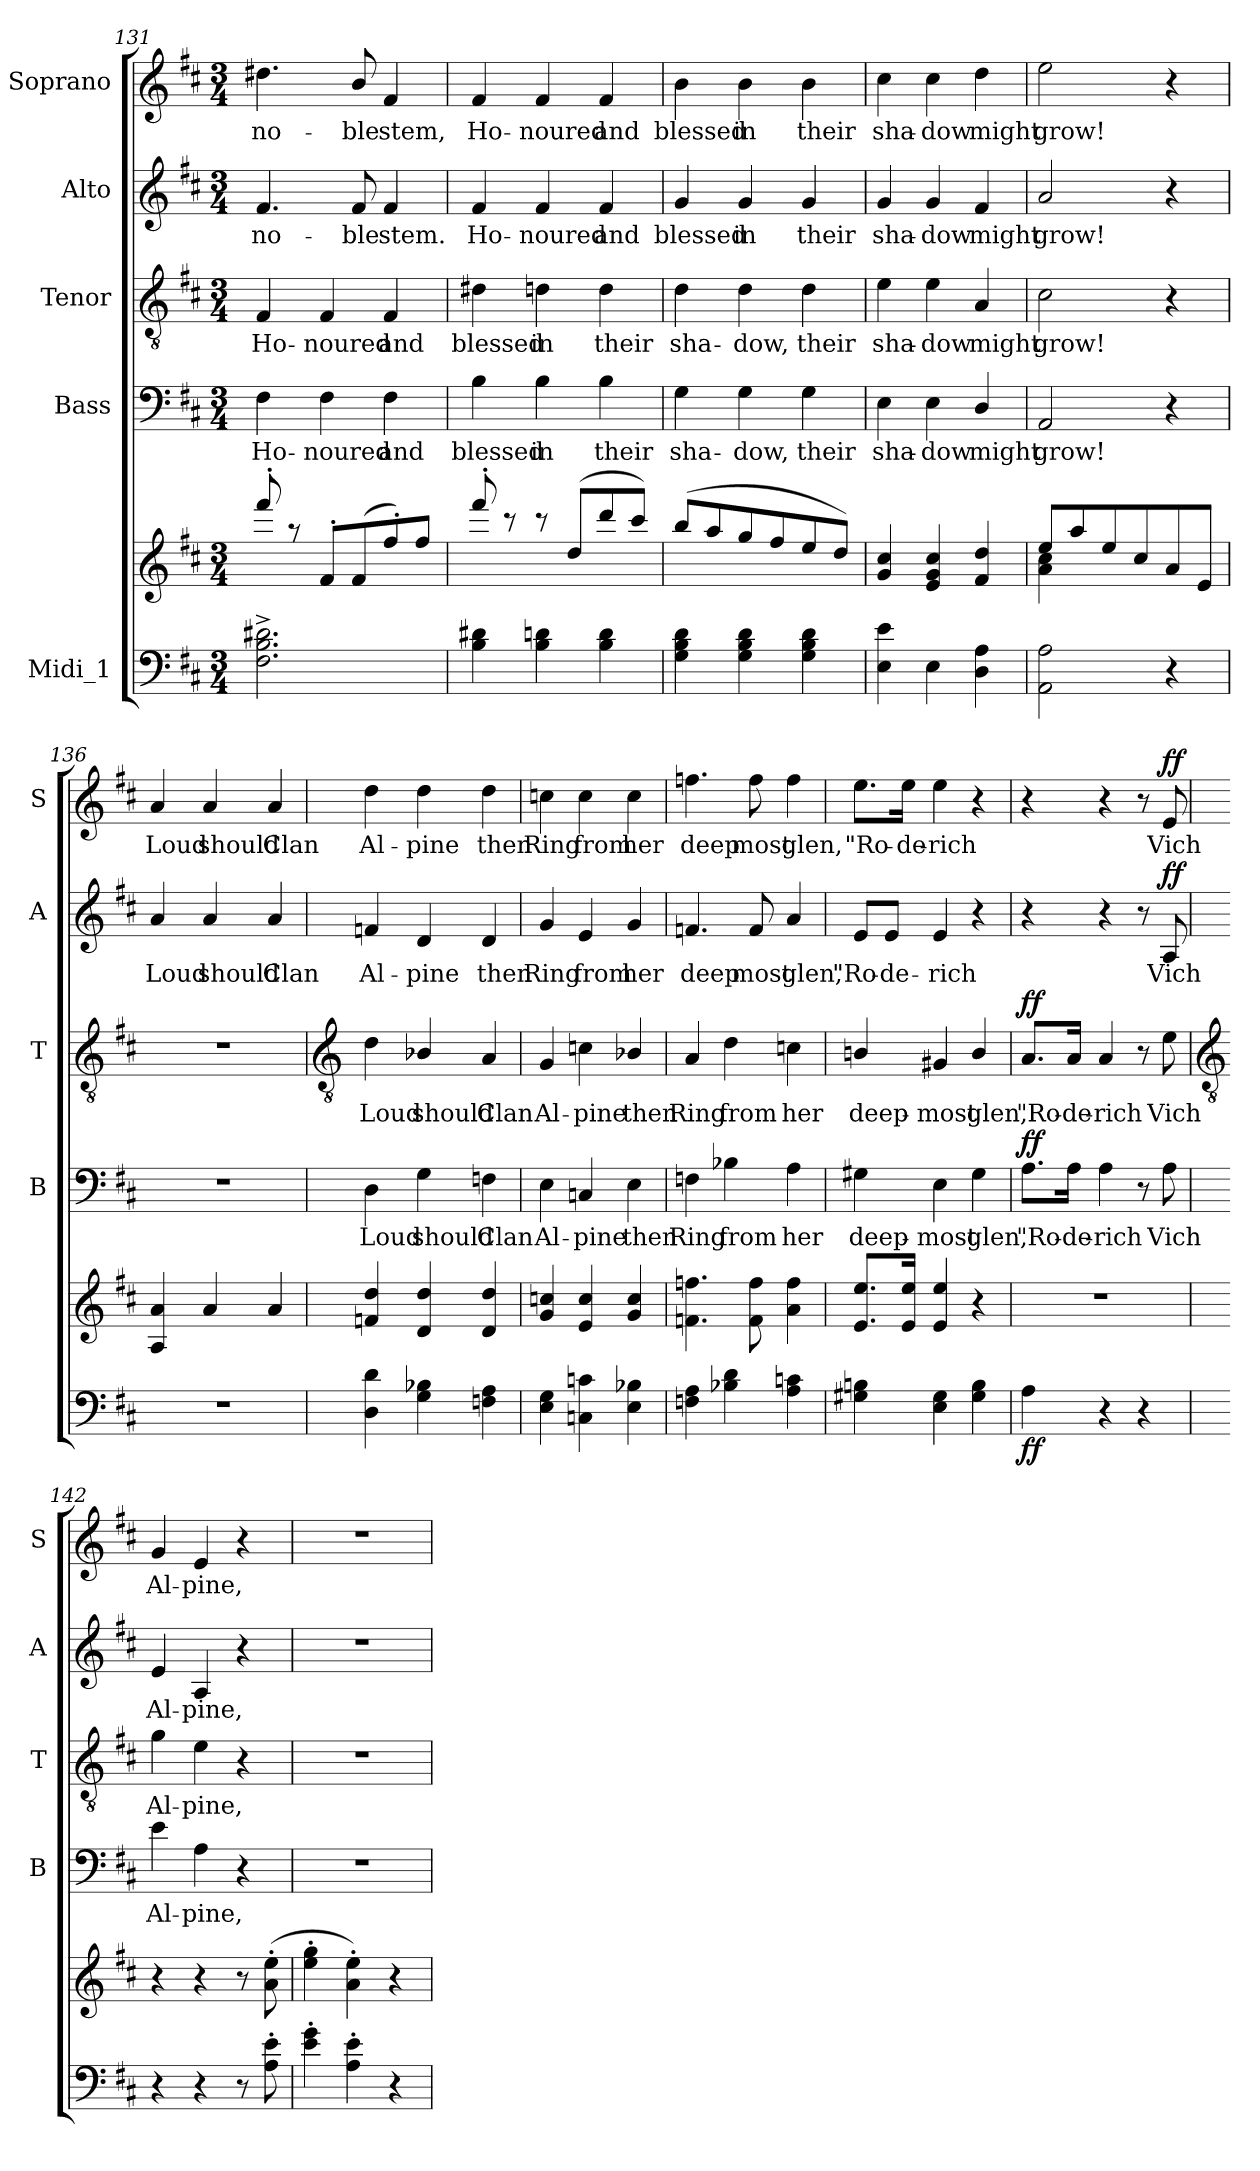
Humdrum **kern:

**kern	**kern	**dynam	**kern	**text	**dynam	**kern	**text	**dynam	**kern	**text	**dynam	**kern	**text	**dynam
*part5	*part5	*part5	*part4	*part4	*part4	*part3	*part3	*part3	*part2	*part2	*part2	*part1	*part1	*part1
*staff6	*staff5	*staff5/6	*staff4	*staff4	*staff4	*staff3	*staff3	*staff3	*staff2	*staff2	*staff2	*staff1	*staff1	*staff1
*I"Midi_1	*	*	*I"Bass	*	*	*I"Tenor	*	*	*I"Alto	*	*	*I"Soprano	*	*
*	*	*	*I'B	*	*	*I'T	*	*	*I'A	*	*	*I'S	*	*
!!LO:LB:g=z
*clefF4	*clefG2	*	*clefF4	*	*	*clefGv2	*	*	*clefG2	*	*	*clefG2	*	*
*k[f#c#]	*k[f#c#]	*	*k[f#c#]	*	*	*k[f#c#]	*	*	*k[f#c#]	*	*	*k[f#c#]	*	*
*D:	*D:	*	*D:	*	*	*D:	*	*	*D:	*	*	*D:	*	*
*M3/4	*M3/4	*	*M3/4	*	*	*M3/4	*	*	*M3/4	*	*	*M3/4	*	*
=131	=131	=131	=131	=131	=131	=131	=131	=131	=131	=131	=131	=131	=131	=131
*	*^	*	*	*	*	*	*	*	*	*	*	*	*	*
!	!	!LO:N:vis=1	!	!	!LO:LY:b	!	!	!LO:LY:b	!	!	!LO:LY:b	!	!	!LO:LY:b	!
2.F#^ 2.B^ 2.d#X^	8fff#'	2.ryy	.	4F#	Ho-	.	4F#	Ho-	.	4.f#	no-	.	4.dd#X	no-	.
.	8r	.	.	.	.	.	.	.	.	.	.	.	.	.	.
!	!	!	!	!	!LO:LY:b	!	!	!LO:LY:b	!	!	!	!	!	!	!
.	8f#'L	.	.	4F#	-noured	.	4F#	-noured	.	.	.	.	.	.	.
!	!	!	!	!	!	!	!	!	!	!	!LO:LY:b	!	!	!LO:LY:b	!
.	(8f#	.	.	.	.	.	.	.	.	8f#	-ble	.	8b/	-ble	.
!	!	!	!	!	!LO:LY:b	!	!	!LO:LY:b	!	!	!LO:LY:b	!	!	!LO:LY:b	!
.	8ff#')	.	.	4F#	and	.	4F#	and	.	4f#	stem.	.	4f#	stem,	.
.	8ff#J	.	.	.	.	.	.	.	.	.	.	.	.	.	.
=132	=132	=132	=132	=132	=132	=132	=132	=132	=132	=132	=132	=132	=132	=132	=132
!	!	!LO:N:vis=1	!	!	!LO:LY:b	!	!	!LO:LY:b	!	!	!LO:LY:b	!	!	!LO:LY:b	!
4B 4d#X	8fff#'	2.ryy	.	4B	blessed	.	4d#X	blessed	.	4f#	Ho-	.	4f#	Ho-	.
.	8r	.	.	.	.	.	.	.	.	.	.	.	.	.	.
!	!	!	!	!	!LO:LY:b	!	!	!LO:LY:b	!	!	!LO:LY:b	!	!	!LO:LY:b	!
4B 4dn	8r	.	.	4B	in	.	4dn	in	.	4f#	-noured	.	4f#	-noured	.
.	(>8ddL	.	.	.	.	.	.	.	.	.	.	.	.	.	.
!	!	!	!	!	!LO:LY:b	!	!	!LO:LY:b	!	!	!LO:LY:b	!	!	!LO:LY:b	!
4B 4d	8ddd	.	.	4B	their	.	4d	their	.	4f#	and	.	4f#	and	.
.	8ccc#J)	.	.	.	.	.	.	.	.	.	.	.	.	.	.
=133	=133	=133	=133	=133	=133	=133	=133	=133	=133	=133	=133	=133	=133	=133	=133
!	!	!LO:N:vis=1	!	!	!LO:LY:b	!	!	!LO:LY:b	!	!	!LO:LY:b	!	!	!LO:LY:b	!
4G 4B 4d	(>8bbL	2.ryy	.	4G	sha-	.	4d	sha-	.	4g	blessed	.	4b	blessed	.
.	8aa	.	.	.	.	.	.	.	.	.	.	.	.	.	.
!	!	!	!	!	!LO:LY:b	!	!	!LO:LY:b	!	!	!LO:LY:b	!	!	!LO:LY:b	!
4G 4B 4d	8gg	.	.	4G	-dow,	.	4d	-dow,	.	4g	in	.	4b	in	.
.	8ff#	.	.	.	.	.	.	.	.	.	.	.	.	.	.
!	!	!	!	!	!LO:LY:b	!	!	!LO:LY:b	!	!	!LO:LY:b	!	!	!LO:LY:b	!
4G 4B 4d	8ee	.	.	4G	their	.	4d	their	.	4g	their	.	4b	their	.
.	8ddJ)	.	.	.	.	.	.	.	.	.	.	.	.	.	.
=134	=134	=134	=134	=134	=134	=134	=134	=134	=134	=134	=134	=134	=134	=134	=134
!	!	!LO:N:vis=1	!	!	!LO:LY:b	!	!	!LO:LY:b	!	!	!LO:LY:b	!	!	!LO:LY:b	!
4E 4e	4g 4cc#	2.ryy	.	4E	sha-	.	4e	sha-	.	4g	sha-	.	4cc#	sha-	.
!	!	!	!	!	!LO:LY:b	!	!	!LO:LY:b	!	!	!LO:LY:b	!	!	!LO:LY:b	!
4E	4e 4g 4cc#	.	.	4E	-dow	.	4e	-dow	.	4g	-dow	.	4cc#	-dow	.
!	!	!	!	!	!LO:LY:b	!	!	!LO:LY:b	!	!	!LO:LY:b	!	!	!LO:LY:b	!
4D\ 4A\	4f# 4dd	.	.	4D/	might	.	4A	might	.	4f#	might	.	4dd	might	.
=135	=135	=135	=135	=135	=135	=135	=135	=135	=135	=135	=135	=135	=135	=135	=135
!	!	!	!	!	!LO:LY:b	!	!	!LO:LY:b	!	!	!LO:LY:b	!	!	!LO:LY:b	!
2AA 2A	8ee/L	4a\ 4cc#\	.	2AA	grow!	.	2c#	grow!	.	2a	grow!	.	2ee	grow!	.
.	8aa/	.	.	.	.	.	.	.	.	.	.	.	.	.	.
.	8ee/	2ryy	.	.	.	.	.	.	.	.	.	.	.	.	.
.	8cc#/	.	.	.	.	.	.	.	.	.	.	.	.	.	.
4r	8a/	.	.	4r	.	.	4r	.	.	4r	.	.	4r	.	.
.	8eJ	.	.	.	.	.	.	.	.	.	.	.	.	.	.
*	*v	*v	*	*	*	*	*	*	*	*	*	*	*	*	*
=136	=136	=136	=136	=136	=136	=136	=136	=136	=136	=136	=136	=136	=136	=136
!LO:N:vis=1	!	!	!LO:N:vis=1	!	!	!LO:N:vis=1	!	!	!	!LO:LY:b	!	!	!LO:LY:b	!
2.r	4A 4a	.	2.r	.	.	2.r	.	.	4a	Loud	.	4a	Loud	.
!	!	!	!	!	!	!	!	!	!	!LO:LY:b	!	!	!LO:LY:b	!
.	4a	.	.	.	.	.	.	.	4a	should	.	4a	should	.
!	!	!	!	!	!	!	!	!	!	!LO:LY:b	!	!	!LO:LY:b	!
.	4a	.	.	.	.	.	.	.	4a	Clan	.	4a	Clan	.
!!LO:LB:g=z
=137	=137	=137	=137	=137	=137	=137	=137	=137	=137	=137	=137	=137	=137	=137
*	*	*	*	*	*	*clefGv2	*	*	*	*	*	*	*	*
!	!	!	!	!LO:LY:b	!	!	!LO:LY:b	!	!	!LO:LY:b	!	!	!LO:LY:b	!
4D 4d	4fn 4dd	.	4D	Loud	.	4d	Loud	.	4fn	Al-	.	4dd	Al-	.
!	!	!	!	!LO:LY:b	!	!	!LO:LY:b	!	!	!LO:LY:b	!	!	!LO:LY:b	!
4G 4B-X	4d 4dd	.	4G	should	.	4B-X/	should	.	4d	-pine	.	4dd	-pine	.
!	!	!	!	!LO:LY:b	!	!	!LO:LY:b	!	!	!LO:LY:b	!	!	!LO:LY:b	!
4Fn 4A	4d 4dd	.	4Fn	Clan	.	4A	Clan	.	4d	then	.	4dd	then	.
=138	=138	=138	=138	=138	=138	=138	=138	=138	=138	=138	=138	=138	=138	=138
!	!	!	!	!LO:LY:b	!	!	!LO:LY:b	!	!	!LO:LY:b	!	!	!LO:LY:b	!
4E 4G	4g 4ccn	.	4E	Al-	.	4G	Al-	.	4g	Ring	.	4ccn	Ring	.
!	!	!	!	!LO:LY:b	!	!	!LO:LY:b	!	!	!LO:LY:b	!	!	!LO:LY:b	!
4Cn 4cn	4e 4cc	.	4Cn	-pine	.	4cn	-pine	.	4e	from	.	4cc	from	.
!	!	!	!	!LO:LY:b	!	!	!LO:LY:b	!	!	!LO:LY:b	!	!	!LO:LY:b	!
4E 4B-X	4g 4cc	.	4E	then	.	4B-X/	then	.	4g	her	.	4cc	her	.
=139	=139	=139	=139	=139	=139	=139	=139	=139	=139	=139	=139	=139	=139	=139
!	!	!	!	!LO:LY:b	!	!	!LO:LY:b	!	!	!LO:LY:b	!	!	!LO:LY:b	!
4Fn 4A	4.fn 4.ffn	.	4Fn	Ring	.	4A	Ring	.	4.fn	deep-	.	4.ffn	deep-	.
!	!	!	!	!LO:LY:b	!	!	!LO:LY:b	!	!	!	!	!	!	!
4B-X 4d	.	.	4B-X	from	.	4d	from	.	.	.	.	.	.	.
!	!	!	!	!	!	!	!	!	!	!LO:LY:b	!	!	!LO:LY:b	!
.	8f 8ff	.	.	.	.	.	.	.	8f	-most	.	8ff	-most	.
!	!	!	!	!LO:LY:b	!	!	!LO:LY:b	!	!	!LO:LY:b	!	!	!LO:LY:b	!
4A 4cn	4a 4ff	.	4A	her	.	4cn	her	.	4a	glen,	.	4ff	glen,	.
=140	=140	=140	=140	=140	=140	=140	=140	=140	=140	=140	=140	=140	=140	=140
!	!	!	!	!LO:LY:b	!	!	!LO:LY:b	!	!	!LO:LY:b	!	!	!LO:LY:b	!
4G#X 4Bn	8.e 8.eeL	.	4G#X	deep-	.	4Bn/	deep-	.	8e/L	"Ro-	.	8.ee\L	"Ro-	.
!	!	!	!	!	!	!	!	!	!	!LO:LY:b	!	!	!	!
.	.	.	.	.	.	.	.	.	8e/J	-de-	.	.	.	.
!	!	!	!	!	!	!	!	!	!	!	!	!	!LO:LY:b	!
.	16e 16eeJ	.	.	.	.	.	.	.	.	.	.	16ee\Jk	-de-	.
!	!	!	!	!LO:LY:b	!	!	!LO:LY:b	!	!	!LO:LY:b	!	!	!LO:LY:b	!
4E 4G#	4e 4ee	.	4E	-most	.	4G#X	-most	.	4e	-rich	.	4ee	-rich	.
!	!	!	!	!LO:LY:b	!	!	!LO:LY:b	!	!	!	!	!	!	!
4G# 4B	4r	.	4G#	glen,	.	4B/	glen,	.	4r	.	.	4r	.	.
=141	=141	=141	=141	=141	=141	=141	=141	=141	=141	=141	=141	=141	=141	=141
!	!LO:N:vis=1	!LO:DY:b=2	!	!LO:LY:b	!LO:DY:b	!	!LO:LY:b	!LO:DY:b	!	!	!	!	!	!
4A	2.r	ff	8.A\L	"Ro-	ff	8.A/L	"Ro-	ff	4r	.	.	4r	.	.
!	!	!	!	!LO:LY:b	!	!	!LO:LY:b	!	!	!	!	!	!	!
.	.	.	16A\Jk	-de-	.	16A/Jk	-de-	.	.	.	.	.	.	.
!	!	!	!	!LO:LY:b	!	!	!LO:LY:b	!	!	!	!	!	!	!
4r	.	.	4A	-rich	.	4A	-rich	.	4r	.	.	4r	.	.
4r	.	.	8r	.	.	8r	.	.	8r	.	.	8r	.	.
!	!	!	!	!LO:LY:b	!	!	!LO:LY:b	!	!	!LO:LY:b	!LO:DY:b	!	!LO:LY:b	!LO:DY:b
.	.	.	8A	Vich	.	8e	Vich	.	8A	Vich	ff	8e	Vich	ff
!!LO:LB:g=z
=142	=142	=142	=142	=142	=142	=142	=142	=142	=142	=142	=142	=142	=142	=142
*	*	*	*	*	*	*clefGv2	*	*	*	*	*	*	*	*
!	!	!	!	!LO:LY:b	!	!	!LO:LY:b	!	!	!LO:LY:b	!	!	!LO:LY:b	!
4r	4r	.	4e	Al-	.	4g	Al-	.	4e	Al-	.	4g	Al-	.
!	!	!	!	!LO:LY:b	!	!	!LO:LY:b	!	!	!LO:LY:b	!	!	!LO:LY:b	!
4r	4r	.	4A	-pine,	.	4e	-pine,	.	4A	-pine,	.	4e	-pine,	.
8r	8r	.	4r	.	.	4r	.	.	4r	.	.	4r	.	.
8A' 8e'	(>8a' 8ee'	.	.	.	.	.	.	.	.	.	.	.	.	.
=143	=143	=143	=143	=143	=143	=143	=143	=143	=143	=143	=143	=143	=143	=143
!	!	!	!LO:N:vis=1	!	!	!LO:N:vis=1	!	!	!LO:N:vis=1	!	!	!LO:N:vis=1	!	!
4e' 4g'	4ee' 4gg'	.	2.r	.	.	2.r	.	.	2.r	.	.	2.r	.	.
4A' 4e'	4a' 4ee')	.	.	.	.	.	.	.	.	.	.	.	.	.
4r	4r	.	.	.	.	.	.	.	.	.	.	.	.	.
=	=	=	=	=	=	=	=	=	=	=	=	=	=	=
*-	*-	*-	*-	*-	*-	*-	*-	*-	*-	*-	*-	*-	*-	*-
